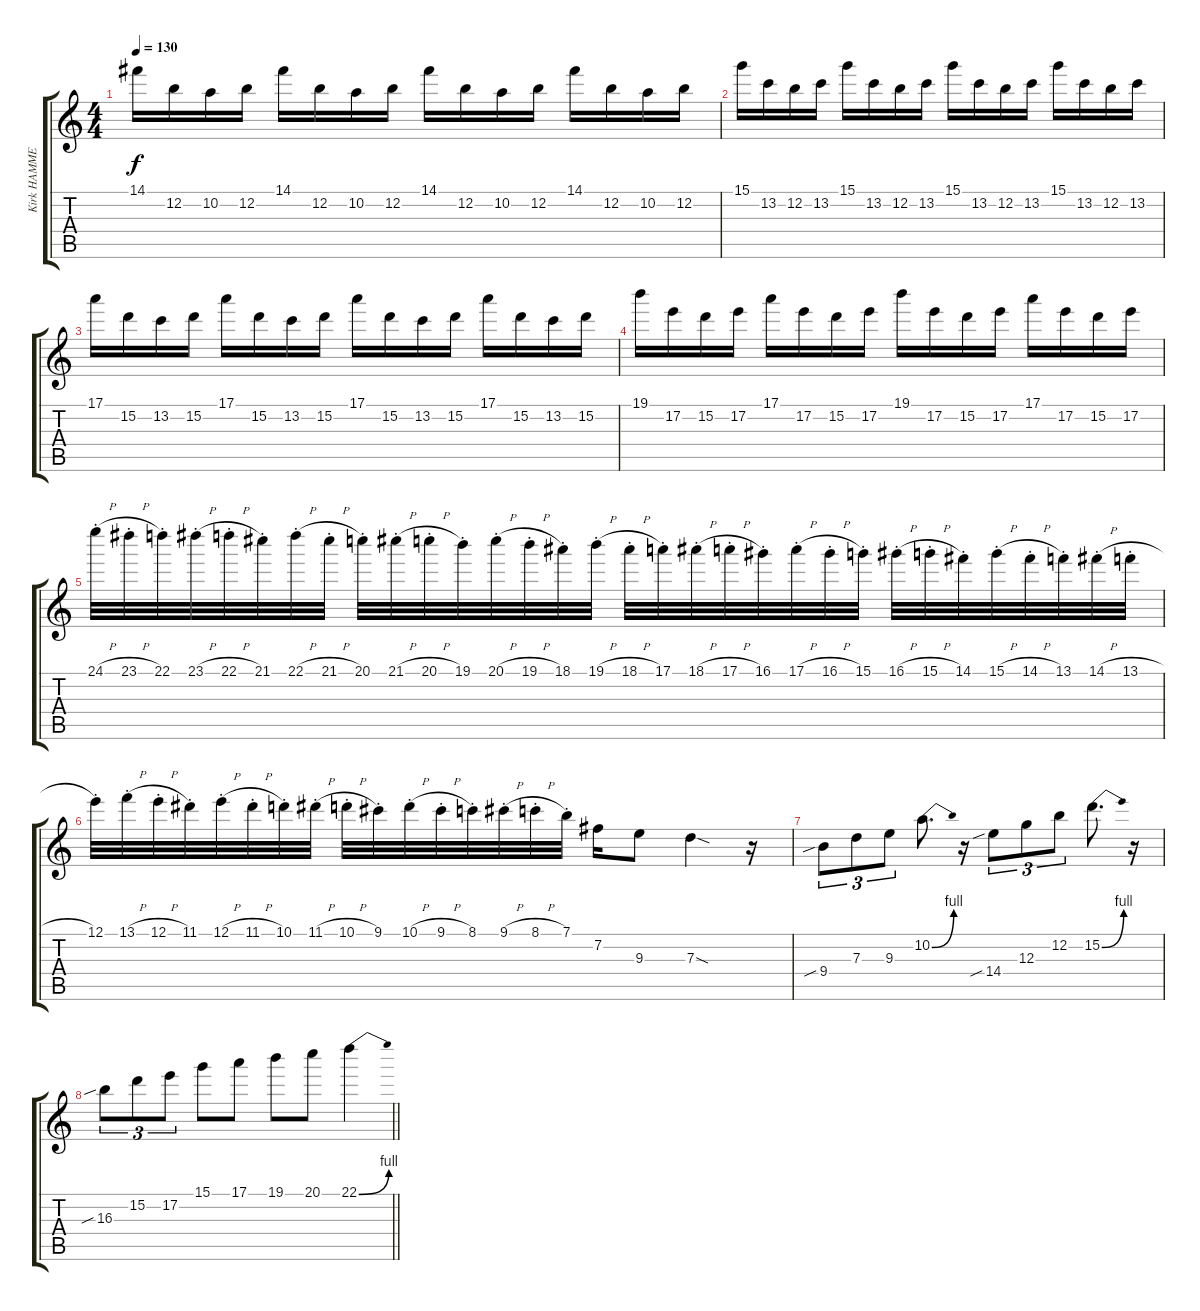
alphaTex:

\track ("Kirk HAMMETT" "Kirk HAMME") {instrument overdrivenguitar}
\staff {score tabs}
\tuning (E4 B3 G3 D3 A2 E2) {hide}
\ts (4 4)
\tempo 130
\clef g2
\ks c
14.1.16{dy f} 12.2.16 10.2.16 12.2.16 14.1.16 12.2.16 10.2.16 12.2.16 14.1.16 12.2.16 10.2.16 12.2.16 14.1.16 12.2.16 10.2.16 12.2.16 |
15.1.16 13.2.16 12.2.16 13.2.16 15.1.16 13.2.16 12.2.16 13.2.16 15.1.16 13.2.16 12.2.16 13.2.16 15.1.16 13.2.16 12.2.16 13.2.16 |
17.1.16 15.2.16 13.2.16 15.2.16 17.1.16 15.2.16 13.2.16 15.2.16 17.1.16 15.2.16 13.2.16 15.2.16 17.1.16 15.2.16 13.2.16 15.2.16 |
19.1.16 17.2.16 15.2.16 17.2.16 17.1.16 17.2.16 15.2.16 17.2.16 19.1.16 17.2.16 15.2.16 17.2.16 17.1.16 17.2.16 15.2.16 17.2.16 |
24.1{h st}.32 23.1{h st}.32 22.1{st}.32 23.1{h st}.32 22.1{h st}.32 21.1{st}.32 22.1{h st}.32 21.1{h st}.32 20.1{st}.32 21.1{h st}.32 20.1{h st}.32 19.1{st}.32 20.1{h st}.32 19.1{h st}.32 18.1{st}.32 19.1{h st}.32 18.1{h st}.32 17.1{st}.32 18.1{h st}.32 17.1{h st}.32 16.1{st}.32 17.1{h st}.32 16.1{h st}.32 15.1{st}.32 16.1{h st}.32 15.1{h st}.32 14.1{st}.32 15.1{h st}.32 14.1{h st}.32 13.1{st}.32 14.1{h st}.32 13.1{h st}.32 |
12.1{st}.32 13.1{h st}.32 12.1{h st}.32 11.1{st}.32 12.1{h st}.32 11.1{h st}.32 10.1{st}.32 11.1{h st}.32 10.1{h st}.32 9.1{st}.32 10.1{h st}.32 9.1{h st}.32 8.1{st}.32 9.1{h st}.32 8.1{h st}.32 7.1{st}.32 7.2.16 9.3.8 7.3{sod}.4 r.16 |
9.4{sib}.8{tu (3 2)} 7.3.8{tu (3 2)} 9.3.8{tu (3 2)} 10.2{be (bend 0 0 60 4)}.8{d} r.16 14.4{sib}.8{tu (3 2)} 12.3.8{tu (3 2)} 12.2.8{tu (3 2)} 15.2{be (bend 0 0 60 4)}.8{d} r.16 |
\barLineRight lightlight
16.3{sib}.8{tu (3 2)} 15.2.8{tu (3 2)} 17.2.8{tu (3 2)} 15.1.8 17.1.8 19.1.8 20.1.8 22.1{be (bend 0 0 60 4)}.4
